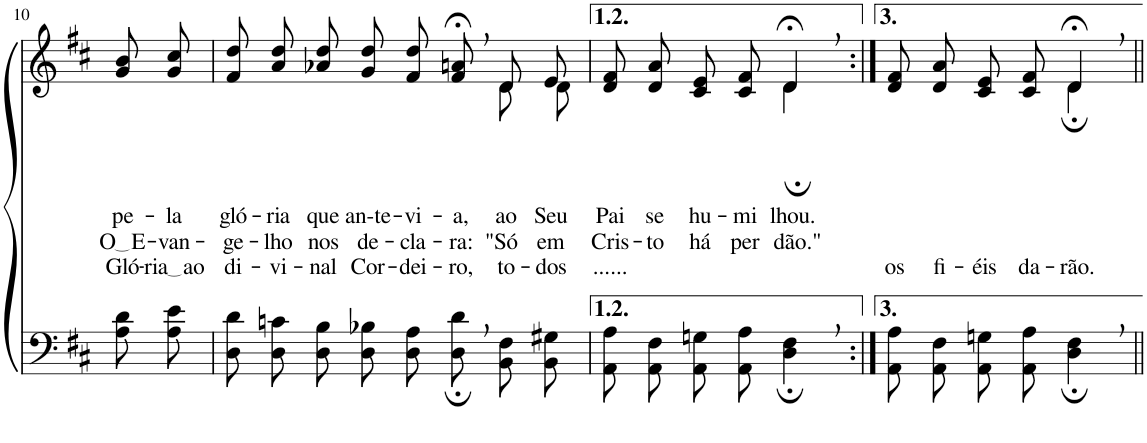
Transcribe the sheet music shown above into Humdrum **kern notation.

**kern	**kern	**text	**text	**text
*part2	*part1	*part1	*part1	*part1
*staff2	*staff1	*staff1	*staff1	*staff1
*I"Parte III e IV	*I"Parte I e II	*	*	*
!!LO:PB:g=z
*clefF4	*clefG2	*	*	*
*k[f#c#]	*k[f#c#]	*	*	*
*M4/4	*M4/4	*	*	*
=10	=10	=10	=10	=10
!	!	!LO:LY:b	!LO:LY:b	!LO:LY:b
8A\ 8d\L	8g/ 8b/L	pe-	O E	Gló-
!	!	!LO:LY:b	!LO:LY:b	!LO:LY:b
8A\ 8e\J	8g/ 8cc#/J	-la	-van-	ria ao
=11	=11	=11	=11	=11
!	!	!LO:LY:b	!LO:LY:b	!LO:LY:b
*	*^	*	*	*
8D\ 8d\L	8f#/ 8dd/L	2.ryy	gló-	-ge-	di-
!	!	!	!LO:LY:b	!LO:LY:b	!LO:LY:b
8D\ 8cn\J	8a/ 8dd/J	.	-ria	-lho	-vi-
!	!	!	!LO:LY:b	!LO:LY:b	!LO:LY:b
8D\ 8B\L	8a-X\ 8dd\L	.	que	nos	-nal
!	!	!	!LO:LY:b	!LO:LY:b	!LO:LY:b
8D\ 8B-X\J	8g\ 8dd\J	.	an-te-	de-	Cor-
!	!	!	!LO:LY:b	!LO:LY:b	!LO:LY:b
8D\ 8A\L	8f#/ 8dd/L	.	-vi-	-cla-	-dei-
!	!	!	!LO:LY:b	!LO:LY:b	!LO:LY:b
8D;,\ 8d;,\J	8f#;<,/ 8an;<,/J	.	-a,	-ra:	-ro,
!	!	!	!	!	!LO:LY:b
!	!	!	!LO:LY:b	!LO:LY:b	!
8BB\ 8F#\L	8d/L	8d\L	ao	"Só	to-
!	!	!	!	!	!LO:LY:b
!	!	!	!LO:LY:b	!LO:LY:b	!
8BB\ 8G#X\J	8e/J	8d\J	Seu	em	-dos
=12	=12	=12	=12	=12	=12
!	!	!	!LO:LY:b	!LO:LY:b	!LO:LY:b
8AA/ 8A/L	8d/ 8f#/L	2ryy	Pai	Cris-	......
!	!	!	!LO:LY:b	!LO:LY:b	!
8AA/ 8F#/J	8d/ 8a/J	.	se	-to	.
!	!	!	!LO:LY:b	!LO:LY:b	!
8AA\ 8Gn\L	8c#/ 8e/L	.	hu-	há	.
!	!	!	!LO:LY:b	!LO:LY:b	!
8AA\ 8A\J	8c#/ 8f#/J	.	-mi-	per-	.
!	!	!	!LO:LY:b	!LO:LY:b	!
4D\;, 4F#\;,	4d;<,/	4d;\	-lhou.	-dão."	.
=13:|!	=13:|!	=13:|!	=13:|!	=13:|!	=13:|!
!	!	!	!	!	!LO:LY:b
8AA/ 8A/L	8d/ 8f#/L	2ryy	.	.	os
!	!	!	!	!	!LO:LY:b
8AA/ 8F#/J	8d/ 8a/J	.	.	.	fi-
!	!	!	!	!	!LO:LY:b
8AA\ 8Gn\L	8c#/ 8e/L	.	.	.	-éis
!	!	!	!	!	!LO:LY:b
8AA\ 8A\J	8c#/ 8f#/J	.	.	.	da-
!	!	!	!	!	!LO:LY:b
4D\;, 4F#\;,	4d;<,/	4d;\	.	.	-rão.
*	*v	*v	*	*	*
=||	=||	=||	=||	=||
*-	*-	*-	*-	*-
